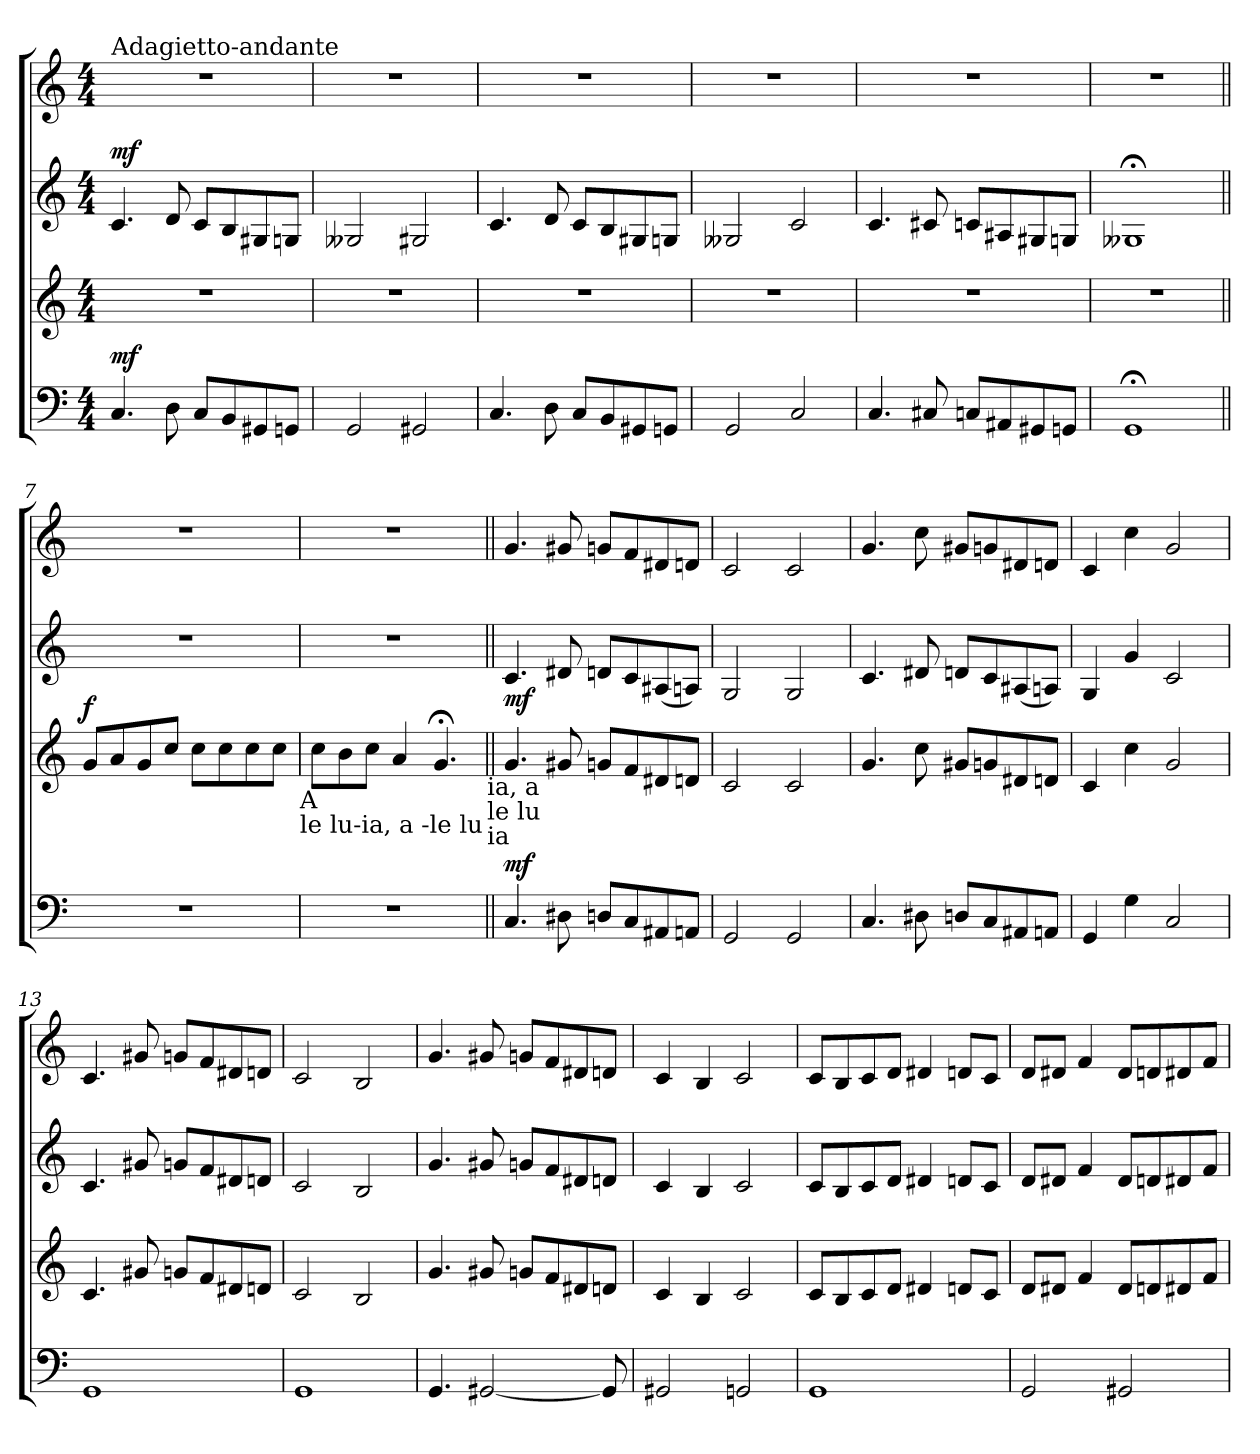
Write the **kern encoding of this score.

**kern	**dynam	**kern	**dynam	**kern	**dynam	**kern	**dynam
*part4	*part4	*part3	*part3	*part2	*part2	*part1	*part1
*staff4	*staff4	*staff3	*staff3	*staff2	*staff2	*staff1	*staff1
*clefF4	*	*clefG2	*	*clefG2	*	*clefG2	*
*k[]	*	*k[]	*	*k[]	*	*k[]	*
*C:	*	*C:	*	*C:	*	*C:	*
*M4/4	*	*M4/4	*	*M4/4	*	*M4/4	*
=1	=1	=1	=1	=1	=1	=1	=1
!	!	!	!	!	!	!LO:TX:a:t=Adagietto-andante	!
!	!LO:DY:a	!	!	!	!LO:DY:a	!	!
4.C/	mf	1r	.	4.c/	mf	1r	.
8D\	.	.	.	8d/	.	.	.
8C/L	.	.	.	8c/L	.	.	.
8BB/	.	.	.	8B/	.	.	.
8GG#X/	.	.	.	8G#X/	.	.	.
8GGn/J	.	.	.	8Gn/J	.	.	.
=2	=2	=2	=2	=2	=2	=2	=2
2GG/	.	1r	.	2G--X/	.	1r	.
2GG#X/	.	.	.	2G#X/	.	.	.
!!LO:LB:g=z
=3	=3	=3	=3	=3	=3	=3	=3
4.C/	.	1r	.	4.c/	.	1r	.
8D\	.	.	.	8d/	.	.	.
8C/L	.	.	.	8c/L	.	.	.
8BB/	.	.	.	8B/	.	.	.
8GG#X/	.	.	.	8G#X/	.	.	.
8GGn/J	.	.	.	8Gn/J	.	.	.
=4	=4	=4	=4	=4	=4	=4	=4
2GG/	.	1r	.	2G--X/	.	1r	.
2C/	.	.	.	2c/	.	.	.
=5	=5	=5	=5	=5	=5	=5	=5
4.C/	.	1r	.	4.c/	.	1r	.
8C#X/	.	.	.	8c#X/	.	.	.
8Cn/L	.	.	.	8cn/L	.	.	.
8AA#X/	.	.	.	8A#X/	.	.	.
8GG#X/	.	.	.	8G#X/	.	.	.
8GGn/J	.	.	.	8Gn/J	.	.	.
=6	=6	=6	=6	=6	=6	=6	=6
1GG;	.	1r	.	1G--X;	.	1r	.
!!LO:LB:g=z
=7||	=7||	=7||	=7||	=7||	=7||	=7||	=7||
!	!	!	!LO:DY:a	!	!	!	!
1r	.	8g/L	f	1r	.	1r	.
.	.	8a/	.	.	.	.	.
.	.	8g/	.	.	.	.	.
.	.	8cc/J	.	.	.	.	.
.	.	8cc\L	.	.	.	.	.
.	.	8cc\	.	.	.	.	.
.	.	8cc\	.	.	.	.	.
.	.	8cc\J	.	.	.	.	.
!	!	!LO:TX:b:t=A	!	!	!	!	!
!	!	!LO:TX:b:t=le lu-ia, a -le lu	!	!	!	!	!
=8	=8	=8	=8	=8	=8	=8	=8
1r	.	8cc\L	.	1r	.	1r	.
.	.	8b\	.	.	.	.	.
.	.	8cc\J	.	.	.	.	.
.	.	4a/	.	.	.	.	.
.	.	4.g;/	.	.	.	.	.
!	!	!LO:TX:b:t=ia, a	!	!	!	!	!
!	!	!LO:TX:b:t=le lu	!	!	!	!	!
!	!	!LO:TX:b:t=ia	!	!	!	!	!
=9||	=9||	=9||	=9||	=9||	=9||	=9||	=9||
!	!LO:DY:a	!	!	!	!LO:DY:b	!	!LO:DY:a
!	!	!	!	!	!	!	!LO:DY:n=1:b
4.C/	mf	4.g/	.	4.c/	mf	4.g/	mf mf
8D#X\	.	8g#X/	.	8d#X/	.	8g#X/	.
8Dn/L	.	8gn/L	.	8dn/L	.	8gn/L	.
8C/	.	8f/	.	8c/	.	8f/	.
8AA#X/	.	8d#X/	.	(>8A#X/	.	8d#X/	.
8AAn/J	.	8dn/J	.	8An/J)	.	8dn/J	.
=10	=10	=10	=10	=10	=10	=10	=10
2GG/	.	2c/	.	2G/	.	2c/	.
2GG/	.	2c/	.	2G/	.	2c/	.
=11	=11	=11	=11	=11	=11	=11	=11
4.C/	.	4.g/	.	4.c/	.	4.g/	.
8D#X\	.	8cc\	.	8d#X/	.	8cc\	.
8Dn/L	.	8g#X/L	.	8dn/L	.	8g#X/L	.
8C/	.	8gn/	.	8c/	.	8gn/	.
8AA#X/	.	8d#X/	.	(>8A#X/	.	8d#X/	.
8AAn/J	.	8dn/J	.	8An/J)	.	8dn/J	.
!!LO:PB:g=z
=12	=12	=12	=12	=12	=12	=12	=12
4GG/	.	4c/	.	4G/	.	4c/	.
4G\	.	4cc\	.	4g/	.	4cc\	.
2C/	.	2g/	.	2c/	.	2g/	.
=13	=13	=13	=13	=13	=13	=13	=13
1GG	.	4.c/	.	4.c/	.	4.c/	.
.	.	8g#X/	.	8g#X/	.	8g#X/	.
.	.	8gn/L	.	8gn/L	.	8gn/L	.
.	.	8f/	.	8f/	.	8f/	.
.	.	8d#X/	.	8d#X/	.	8d#X/	.
.	.	8dn/J	.	8dn/J	.	8dn/J	.
=14	=14	=14	=14	=14	=14	=14	=14
1GG	.	2c/	.	2c/	.	2c/	.
.	.	2B/	.	2B/	.	2B/	.
=15	=15	=15	=15	=15	=15	=15	=15
4.GG/	.	4.g/	.	4.g/	.	4.g/	.
[<2GG#X/	.	8g#X/	.	8g#X/	.	8g#X/	.
.	.	8gn/L	.	8gn/L	.	8gn/L	.
.	.	8f/	.	8f/	.	8f/	.
.	.	8d#X/	.	8d#X/	.	8d#X/	.
8GG#/]	.	8dn/J	.	8dn/J	.	8dn/J	.
!!LO:LB:g=z
=16	=16	=16	=16	=16	=16	=16	=16
2GG#X/	.	4c/	.	4c/	.	4c/	.
.	.	4B/	.	4B/	.	4B/	.
2GGn/	.	2c/	.	2c/	.	2c/	.
=17	=17	=17	=17	=17	=17	=17	=17
1GG	.	8c/L	.	8c/L	.	8c/L	.
.	.	8B/	.	8B/	.	8B/	.
.	.	8c/	.	8c/	.	8c/	.
.	.	8d/J	.	8d/J	.	8d/J	.
.	.	4d#X/	.	4d#X/	.	4d#X/	.
.	.	8dn/L	.	8dn/L	.	8dn/L	.
.	.	8c/J	.	8c/J	.	8c/J	.
=18	=18	=18	=18	=18	=18	=18	=18
2GG/	.	8d/L	.	8d/L	.	8d/L	.
.	.	8d#X/J	.	8d#X/J	.	8d#X/J	.
.	.	4f/	.	4f/	.	4f/	.
2GG#X/	.	8d#/L	.	8d#/L	.	8d#/L	.
.	.	8dn/	.	8dn/	.	8dn/	.
.	.	8d#X/	.	8d#X/	.	8d#X/	.
.	.	8f/J	.	8f/J	.	8f/J	.
=	=	=	=	=	=	=	=
*-	*-	*-	*-	*-	*-	*-	*-
